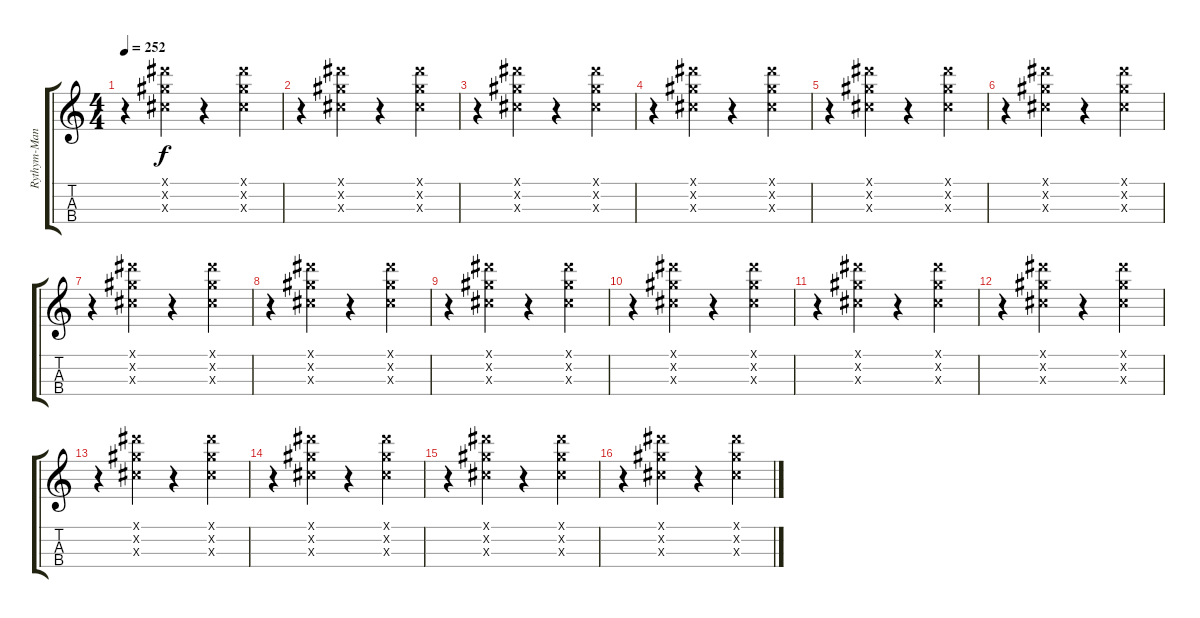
\track ("Rythym-Mandolin" "Rythym-Man") {instrument banjo}
\staff {score tabs}
\tuning (E5 A4 D4 G3) {hide}
\displaytranspose 12
\ts (4 4)
\tempo 252
\clef g2
\ks c
r.4{dy f} (-1.1{x} -1.2{x} -1.3{x}).4 r.4 (-1.1{x} -1.2{x} -1.3{x}).4 |
r.4 (-1.1{x} -1.2{x} -1.3{x}).4 r.4 (-1.1{x} -1.2{x} -1.3{x}).4 |
r.4 (-1.1{x} -1.2{x} -1.3{x}).4 r.4 (-1.1{x} -1.2{x} -1.3{x}).4 |
r.4 (-1.1{x} -1.2{x} -1.3{x}).4 r.4 (-1.1{x} -1.2{x} -1.3{x}).4 |
r.4 (-1.1{x} -1.2{x} -1.3{x}).4 r.4 (-1.1{x} -1.2{x} -1.3{x}).4 |
r.4 (-1.1{x} -1.2{x} -1.3{x}).4 r.4 (-1.1{x} -1.2{x} -1.3{x}).4 |
r.4 (-1.1{x} -1.2{x} -1.3{x}).4 r.4 (-1.1{x} -1.2{x} -1.3{x}).4 |
r.4 (-1.1{x} -1.2{x} -1.3{x}).4 r.4 (-1.1{x} -1.2{x} -1.3{x}).4 |
r.4 (-1.1{x} -1.2{x} -1.3{x}).4 r.4 (-1.1{x} -1.2{x} -1.3{x}).4 |
r.4 (-1.1{x} -1.2{x} -1.3{x}).4 r.4 (-1.1{x} -1.2{x} -1.3{x}).4 |
r.4 (-1.1{x} -1.2{x} -1.3{x}).4 r.4 (-1.1{x} -1.2{x} -1.3{x}).4 |
r.4 (-1.1{x} -1.2{x} -1.3{x}).4 r.4 (-1.1{x} -1.2{x} -1.3{x}).4 |
r.4 (-1.1{x} -1.2{x} -1.3{x}).4 r.4 (-1.1{x} -1.2{x} -1.3{x}).4 |
r.4 (-1.1{x} -1.2{x} -1.3{x}).4 r.4 (-1.1{x} -1.2{x} -1.3{x}).4 |
r.4 (-1.1{x} -1.2{x} -1.3{x}).4 r.4 (-1.1{x} -1.2{x} -1.3{x}).4 |
r.4 (-1.1{x} -1.2{x} -1.3{x}).4 r.4 (-1.1{x} -1.2{x} -1.3{x}).4
